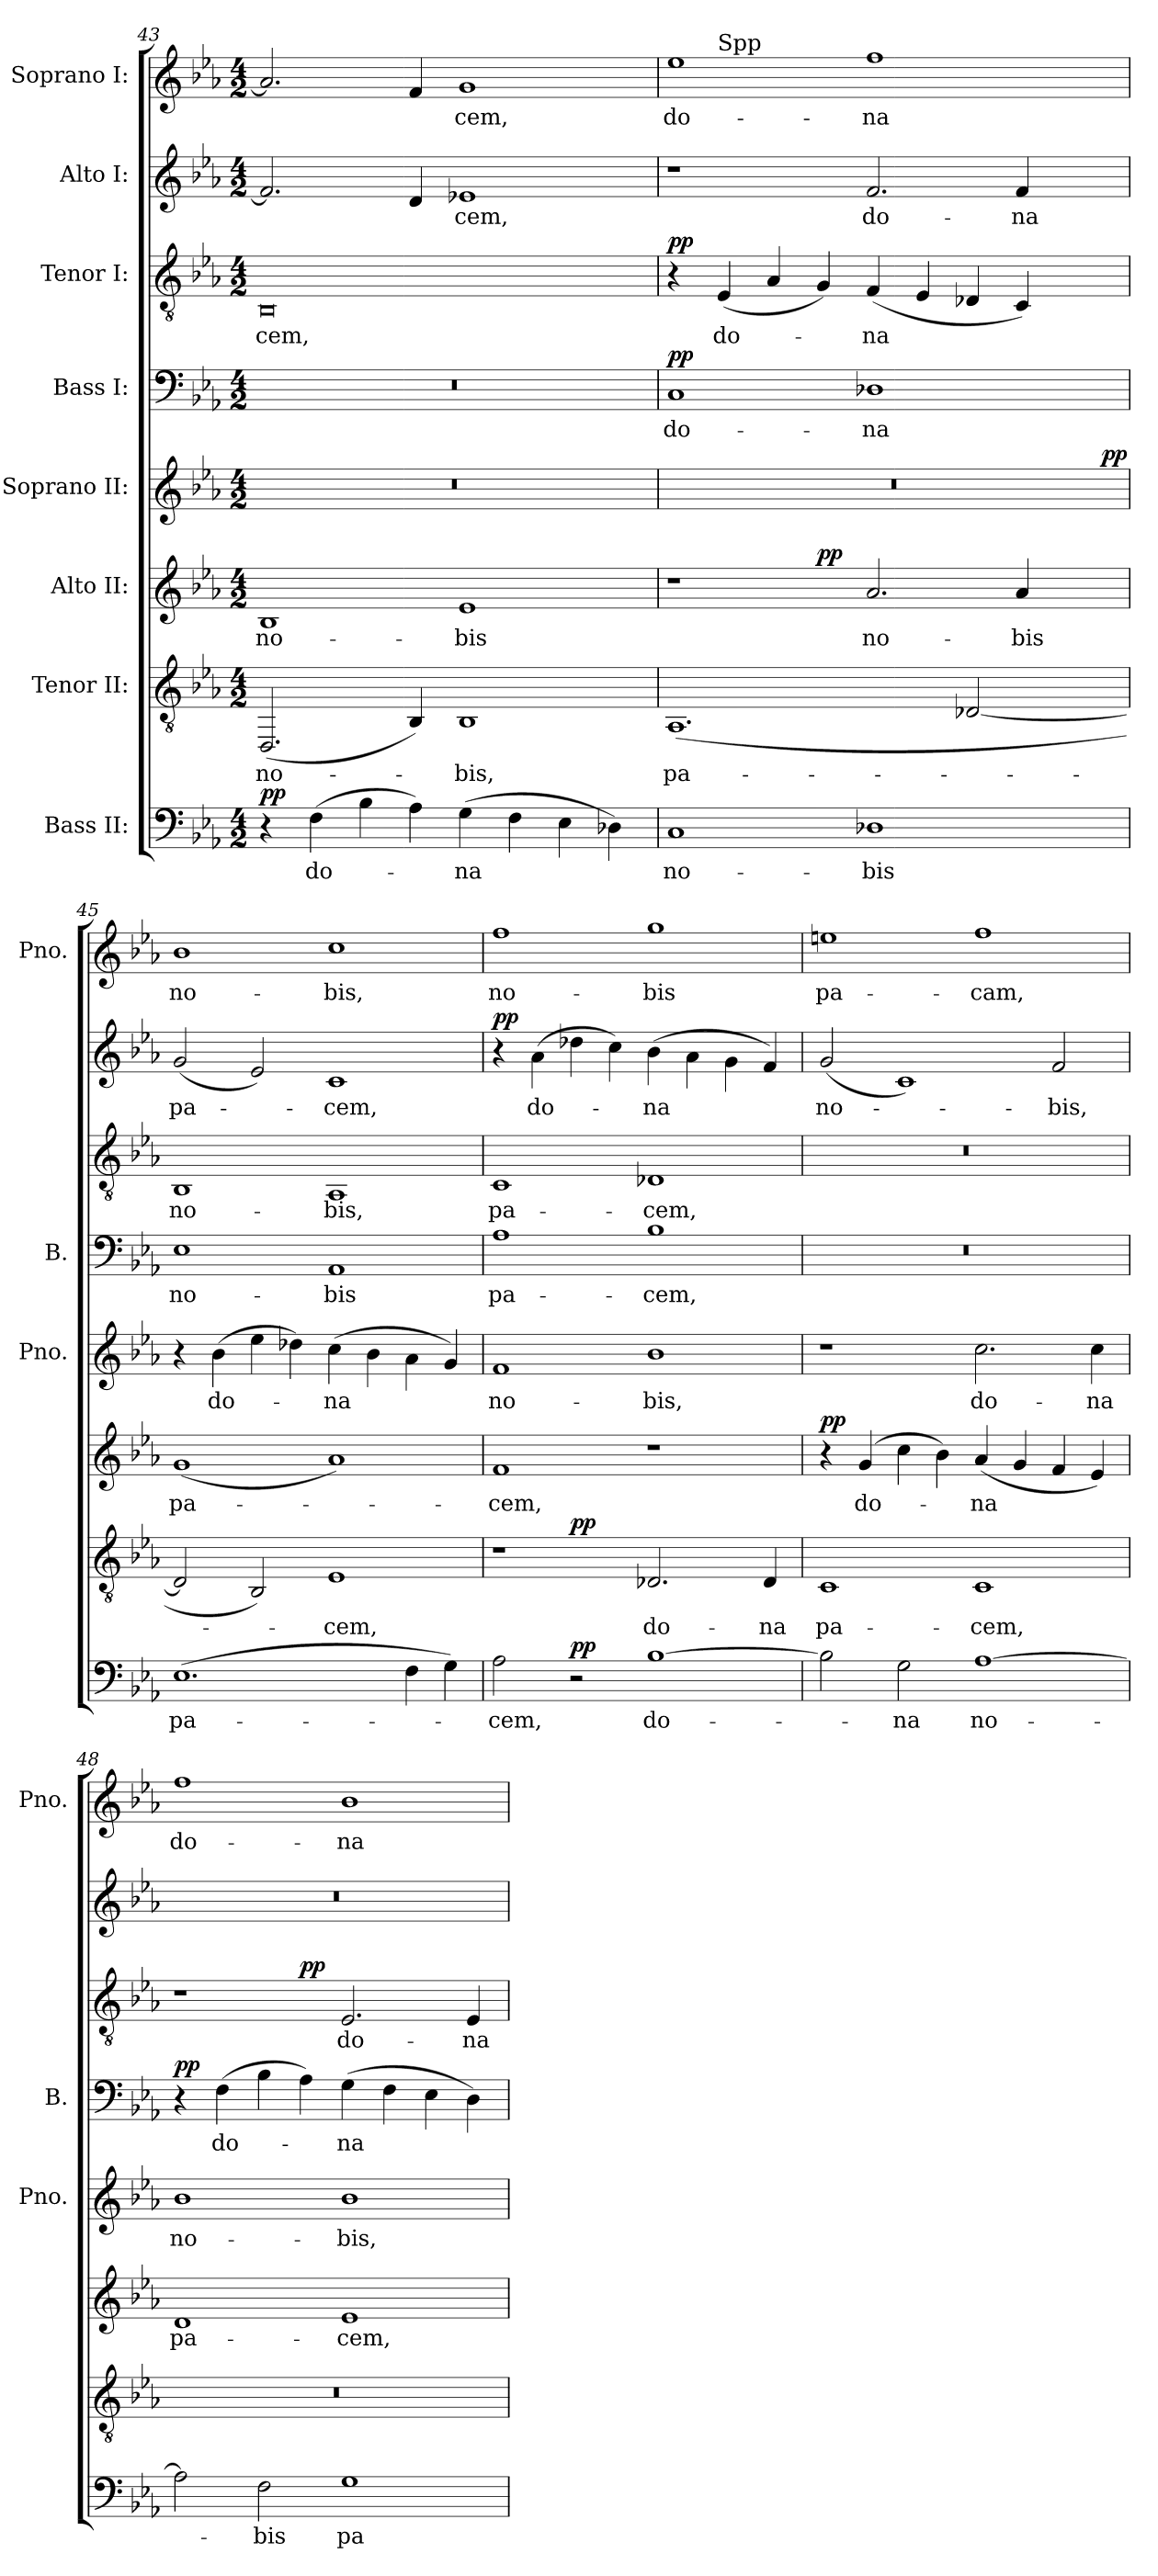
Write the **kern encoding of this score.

**kern	**text	**dynam	**kern	**text	**dynam	**kern	**text	**dynam	**kern	**text	**dynam	**kern	**text	**dynam	**kern	**text	**dynam	**kern	**text	**dynam	**kern	**text
*part8	*part8	*part8	*part7	*part7	*part7	*part6	*part6	*part6	*part5	*part5	*part5	*part4	*part4	*part4	*part3	*part3	*part3	*part2	*part2	*part2	*part1	*part1
*staff8	*staff8	*staff8	*staff7	*staff7	*staff7	*staff6	*staff6	*staff6	*staff5	*staff5	*staff5	*staff4	*staff4	*staff4	*staff3	*staff3	*staff3	*staff2	*staff2	*staff2	*staff1	*staff1
*I"Bass II:	*	*	*I"Tenor II:	*	*	*I"Alto II:	*	*	*I"Soprano II:	*	*	*I"Bass I:	*	*	*I"Tenor I:	*	*	*I"Alto I:	*	*	*I"Soprano I:	*
*	*	*	*	*	*	*	*	*	*I'Pno.	*	*	*I'B.	*	*	*	*	*	*	*	*	*I'Pno.	*
*clefF4	*	*	*clefGv2	*	*	*clefG2	*	*	*clefG2	*	*	*clefF4	*	*	*clefGv2	*	*	*clefG2	*	*	*clefG2	*
*k[b-e-a-]	*	*	*k[b-e-a-]	*	*	*k[b-e-a-]	*	*	*k[b-e-a-]	*	*	*k[b-e-a-]	*	*	*k[b-e-a-]	*	*	*k[b-e-a-]	*	*	*k[b-e-a-]	*
*E-:	*	*	*E-:	*	*	*E-:	*	*	*E-:	*	*	*E-:	*	*	*E-:	*	*	*E-:	*	*	*E-:	*
*M4/2	*	*	*M4/2	*	*	*M4/2	*	*	*M4/2	*	*	*M4/2	*	*	*M4/2	*	*	*M4/2	*	*	*M4/2	*
=43	=43	=43	=43	=43	=43	=43	=43	=43	=43	=43	=43	=43	=43	=43	=43	=43	=43	=43	=43	=43	=43	=43
!	!	!	!	!LO:LY:b:color=#000000	!	!	!	!	!	!	!	!	!	!	!	!	!	!	!	!	!	!
!	!	!	!	!	!	!	!LO:LY:b:color=#000000	!	!LO:N:vis=1	!	!	!LO:N:vis=1	!	!	!	!	!	!	!	!	!	!
!	!	!	!	!	!	!	!	!	!	!	!	!	!	!	!	!LO:LY:b:color=#000000	!	!	!	!	!	!
4r	.	pp	(2.DDi/	no-	.	1B-i	no-	.	0r	.	.	0r	.	.	0BB-i	-cem,	.	2.fi/]	.	.	2.a-i/]	.
!	!LO:LY:b:color=#000000	!	!	!	!	!	!	!	!	!	!	!	!	!	!	!	!	!	!	!	!	!
(4Fi\	do-	.	.	.	.	.	.	.	.	.	.	.	.	.	.	.	.	.	.	.	.	.
4B-i\	.	.	.	.	.	.	.	.	.	.	.	.	.	.	.	.	.	.	.	.	.	.
4A-i\)	.	.	4BB-i/)	.	.	.	.	.	.	.	.	.	.	.	.	.	.	4di/	.	.	4fi/	.
!	!LO:LY:b:color=#000000	!	!	!	!	!	!	!	!	!	!	!	!	!	!	!	!	!	!	!	!	!
!	!	!	!	!LO:LY:b:color=#000000	!	!	!	!	!	!	!	!	!	!	!	!	!	!	!	!	!	!
!	!	!	!	!	!	!	!LO:LY:b:color=#000000	!	!	!	!	!	!	!	!	!	!	!	!	!	!	!
!	!	!	!	!	!	!	!	!	!	!	!	!	!	!	!	!	!	!	!LO:LY:b:color=#000000	!	!	!
!	!	!	!	!	!	!	!	!	!	!	!	!	!	!	!	!	!	!	!	!	!	!LO:LY:b:color=#000000
(4Gi\	-na	.	1BB-i	-bis,	.	1e-i	-bis	.	.	.	.	.	.	.	.	.	.	1e-Xi	-cem,	.	1gi	-cem,
4Fi\	.	.	.	.	.	.	.	.	.	.	.	.	.	.	.	.	.	.	.	.	.	.
4E-i\	.	.	.	.	.	.	.	.	.	.	.	.	.	.	.	.	.	.	.	.	.	.
4D-Xi\)	.	.	.	.	.	.	.	.	.	.	.	.	.	.	.	.	.	.	.	.	.	.
!!LO:LB:g=z
=44	=44	=44	=44	=44	=44	=44	=44	=44	=44	=44	=44	=44	=44	=44	=44	=44	=44	=44	=44	=44	=44	=44
!	!LO:LY:b:color=#000000	!	!	!	!	!	!	!	!	!	!	!	!	!	!	!	!	!	!	!	!	!
!	!	!	!	!LO:LY:b:color=#000000	!	!	!	!	!LO:N:vis=1	!	!	!	!	!	!	!	!	!	!	!	!	!
!	!	!	!	!	!	!	!	!	!	!	!	!	!LO:LY:b:color=#000000	!	!	!	!	!	!	!	!	!
!	!	!	!	!	!	!	!	!	!	!	!	!	!	!	!	!	!	!	!	!	!LO:TX:a:i:t=sempre	!
!	!	!	!	!	!	!	!	!	!	!	!	!	!	!	!	!	!	!	!	!	!	!LO:LY:b:color=#000000
*	*	*	*	*	*	*^	*	*	*^	*	*	*	*	*	*	*	*	*	*	*	*^	*
1Ci	no-	.	(1.AA-i	pa-	.	1r	2.ryy	.	.	0r	1ryy	.	.	1Ci	do-	pp	4r	.	pp	1r	.	.	1ee-i	4ryy	do-
!	!	!	!	!	!	!	!	!	!	!	!	!	!	!	!	!	!	!	!	!	!	!	!	!LO:TX:a:t=Spp	!
!	!	!	!	!	!	!	!	!	!	!	!	!	!	!	!	!	!	!LO:LY:b:color=#000000	!	!	!	!	!	!	!
.	.	.	.	.	.	.	.	.	.	.	.	.	.	.	.	.	(4E-i/	do-	.	.	.	.	.	1..ryy	.
.	.	.	.	.	.	.	.	.	.	.	.	.	.	.	.	.	4A-i/	.	.	.	.	.	.	.	.
.	.	.	.	.	.	.	1ryy	.	pp	.	.	.	.	.	.	.	4Gi/)	.	.	.	.	.	.	.	.
!	!LO:LY:b:color=#000000	!	!	!	!	!	!	!	!	!	!	!	!	!	!	!	!	!	!	!	!	!	!	!	!
!	!	!	!	!	!	!	!	!LO:LY:b:color=#000000	!	!	!	!	!	!	!	!	!	!	!	!	!	!	!	!	!
!	!	!	!	!	!	!	!	!	!	!	!	!	!	!	!LO:LY:b:color=#000000	!	!	!	!	!	!	!	!	!	!
!	!	!	!	!	!	!	!	!	!	!	!	!	!	!	!	!	!	!LO:LY:b:color=#000000	!	!	!	!	!	!	!
!	!	!	!	!	!	!	!	!	!	!	!	!	!	!	!	!	!	!	!	!	!LO:LY:b:color=#000000	!	!	!	!
!	!	!	!	!	!	!	!	!	!	!	!	!	!	!	!	!	!	!	!	!	!	!	!	!	!LO:LY:b:color=#000000
1D-Xi	-bis	.	.	.	.	2.a-i/	.	no-	.	.	2ryy	.	.	1D-Xi	-na	.	(4Fi/	-na	.	2.fi/	do-	.	1ffi	.	-na
.	.	.	.	.	.	.	.	.	.	.	.	.	.	.	.	.	4E-i/	.	.	.	.	.	.	.	.
.	.	.	[2D-Xi/	.	.	.	.	.	.	.	4ryy	.	.	.	.	.	4D-Xi/	.	.	.	.	.	.	.	.
!	!	!	!	!	!	!	!	!LO:LY:b:color=#000000	!	!	!	!	!	!	!	!	!	!	!	!	!	!	!	!	!
!	!	!	!	!	!	!	!	!	!	!	!	!	!	!	!	!	!	!	!	!	!LO:LY:b:color=#000000	!	!	!	!
.	.	.	.	.	.	4a-i/	4ryy	-bis	.	.	8ryy	.	.	.	.	.	4Ci/)	.	.	4fi/	-na	.	.	.	.
.	.	.	.	.	.	.	.	.	.	.	16ryy	.	.	.	.	.	.	.	.	.	.	.	.	.	.
.	.	.	.	.	.	.	.	.	.	.	32ryy	.	.	.	.	.	.	.	.	.	.	.	.	.	.
.	.	.	.	.	.	.	.	.	.	.	64ryy	.	.	.	.	.	.	.	.	.	.	.	.	.	.
.	.	.	.	.	.	.	.	.	.	.	128...ryy	.	.	.	.	.	.	.	.	.	.	.	.	.	.
.	.	.	.	.	.	.	.	.	.	.	1024ryy	.	pp	.	.	.	.	.	.	.	.	.	.	.	.
*	*	*	*	*	*	*v	*v	*	*	*	*	*	*	*	*	*	*	*	*	*	*	*	*v	*v	*
*	*	*	*	*	*	*	*	*	*v	*v	*	*	*	*	*	*	*	*	*	*	*	*	*
=45	=45	=45	=45	=45	=45	=45	=45	=45	=45	=45	=45	=45	=45	=45	=45	=45	=45	=45	=45	=45	=45	=45
*	*	*	*	*	*	*^	*	*	*^	*	*	*	*	*	*	*	*	*	*	*	*^	*
!	!LO:LY:b:color=#000000	!	!	!	!	!	!	!	!	!	!	!	!	!	!	!	!	!	!	!	!	!	!	!	!
*	*	*	*	*	*	*v	*v	*	*	*	*	*	*	*	*	*	*	*	*	*	*	*	*v	*v	*
*	*	*	*	*	*	*	*	*	*v	*v	*	*	*	*	*	*	*	*	*	*	*	*	*
*	*	*	*	*	*	*^	*	*	*^	*	*	*	*	*	*	*	*	*	*	*	*^	*
!	!	!	!	!	!	!	!	!LO:LY:b:color=#000000	!	!	!	!	!	!	!	!	!	!	!	!	!	!	!	!	!
*	*	*	*	*	*	*v	*v	*	*	*	*	*	*	*	*	*	*	*	*	*	*	*	*v	*v	*
*	*	*	*	*	*	*	*	*	*v	*v	*	*	*	*	*	*	*	*	*	*	*	*	*
*	*	*	*	*	*	*^	*	*	*^	*	*	*	*	*	*	*	*	*	*	*	*^	*
!	!	!	!	!	!	!	!	!	!	!	!	!	!	!	!LO:LY:b:color=#000000	!	!	!	!	!	!	!	!	!	!
*	*	*	*	*	*	*v	*v	*	*	*	*	*	*	*	*	*	*	*	*	*	*	*	*v	*v	*
*	*	*	*	*	*	*	*	*	*v	*v	*	*	*	*	*	*	*	*	*	*	*	*	*
*	*	*	*	*	*	*^	*	*	*^	*	*	*	*	*	*	*	*	*	*	*	*^	*
!	!	!	!	!	!	!	!	!	!	!	!	!	!	!	!	!	!	!LO:LY:b:color=#000000	!	!	!	!	!	!	!
*	*	*	*	*	*	*v	*v	*	*	*	*	*	*	*	*	*	*	*	*	*	*	*	*v	*v	*
*	*	*	*	*	*	*	*	*	*v	*v	*	*	*	*	*	*	*	*	*	*	*	*	*
*	*	*	*	*	*	*^	*	*	*^	*	*	*	*	*	*	*	*	*	*	*	*^	*
!	!	!	!	!	!	!	!	!	!	!	!	!	!	!	!	!	!	!	!	!	!LO:LY:b:color=#000000	!	!	!	!
*	*	*	*	*	*	*v	*v	*	*	*	*	*	*	*	*	*	*	*	*	*	*	*	*v	*v	*
*	*	*	*	*	*	*	*	*	*v	*v	*	*	*	*	*	*	*	*	*	*	*	*	*
*	*	*	*	*	*	*^	*	*	*^	*	*	*	*	*	*	*	*	*	*	*	*^	*
!	!	!	!	!	!	!	!	!	!	!	!	!	!	!	!	!	!	!	!	!	!	!	!	!	!LO:LY:b:color=#000000
*	*	*	*	*	*	*v	*v	*	*	*	*	*	*	*	*	*	*	*	*	*	*	*	*v	*v	*
*	*	*	*	*	*	*	*	*	*v	*v	*	*	*	*	*	*	*	*	*	*	*	*	*
(1.E-i	pa-	.	2D-i/]	.	.	(1gi	pa-	.	4r	.	.	1E-i	no-	.	1BB-i	no-	.	(2gi/	pa-	.	1b-i	no-
!	!	!	!	!	!	!	!	!	!	!LO:LY:b:color=#000000	!	!	!	!	!	!	!	!	!	!	!	!
.	.	.	.	.	.	.	.	.	(4b-i\	do-	.	.	.	.	.	.	.	.	.	.	.	.
.	.	.	2BB-i/)	.	.	.	.	.	4ee-i\	.	.	.	.	.	.	.	.	2e-i/)	.	.	.	.
.	.	.	.	.	.	.	.	.	4dd-Xi\)	.	.	.	.	.	.	.	.	.	.	.	.	.
!	!	!	!	!LO:LY:b:color=#000000	!	!	!	!	!	!	!	!	!	!	!	!	!	!	!	!	!	!
!	!	!	!	!	!	!	!	!	!	!LO:LY:b:color=#000000	!	!	!	!	!	!	!	!	!	!	!	!
!	!	!	!	!	!	!	!	!	!	!	!	!	!LO:LY:b:color=#000000	!	!	!	!	!	!	!	!	!
!	!	!	!	!	!	!	!	!	!	!	!	!	!	!	!	!LO:LY:b:color=#000000	!	!	!	!	!	!
!	!	!	!	!	!	!	!	!	!	!	!	!	!	!	!	!	!	!	!LO:LY:b:color=#000000	!	!	!
!	!	!	!	!	!	!	!	!	!	!	!	!	!	!	!	!	!	!	!	!	!	!LO:LY:b:color=#000000
.	.	.	1E-i	-cem,	.	1a-i)	.	.	(4cci\	-na	.	1AA-i	-bis	.	1AA-i	-bis,	.	1ci	-cem,	.	1cci	-bis,
.	.	.	.	.	.	.	.	.	4b-i\	.	.	.	.	.	.	.	.	.	.	.	.	.
4Fi\	.	.	.	.	.	.	.	.	4a-i\	.	.	.	.	.	.	.	.	.	.	.	.	.
4Gi\)	.	.	.	.	.	.	.	.	4gi/)	.	.	.	.	.	.	.	.	.	.	.	.	.
=46	=46	=46	=46	=46	=46	=46	=46	=46	=46	=46	=46	=46	=46	=46	=46	=46	=46	=46	=46	=46	=46	=46
!	!LO:LY:b:color=#000000	!	!	!	!	!	!	!	!	!	!	!	!	!	!	!	!	!	!	!	!	!
!	!	!	!	!	!	!	!LO:LY:b:color=#000000	!	!	!	!	!	!	!	!	!	!	!	!	!	!	!
!	!	!	!	!	!	!	!	!	!	!LO:LY:b:color=#000000	!	!	!	!	!	!	!	!	!	!	!	!
!	!	!	!	!	!	!	!	!	!	!	!	!	!LO:LY:b:color=#000000	!	!	!	!	!	!	!	!	!
!	!	!	!	!	!	!	!	!	!	!	!	!	!	!	!	!LO:LY:b:color=#000000	!	!	!	!	!	!
!	!	!	!	!	!	!	!	!	!	!	!	!	!	!	!	!	!	!	!	!	!	!LO:LY:b:color=#000000
*	*	*	*^	*	*	*	*	*	*	*	*	*	*	*	*	*	*	*	*	*	*	*
2A-i\	-cem,	.	1r	2ryy	.	.	1fi	-cem,	.	1fi	no-	.	1A-i	pa-	.	1Ci	pa-	.	4r	.	pp	1ffi	no-
!	!	!	!	!	!	!	!	!	!	!	!	!	!	!	!	!	!	!	!	!LO:LY:b:color=#000000	!	!	!
.	.	.	.	.	.	.	.	.	.	.	.	.	.	.	.	.	.	.	(4a-i\	do-	.	.	.
2r	.	pp	.	1.ryy	.	pp	.	.	.	.	.	.	.	.	.	.	.	.	4dd-Xi\	.	.	.	.
.	.	.	.	.	.	.	.	.	.	.	.	.	.	.	.	.	.	.	4cci\)	.	.	.	.
!	!LO:LY:b:color=#000000	!	!	!	!	!	!	!	!	!	!	!	!	!	!	!	!	!	!	!	!	!	!
!	!	!	!	!	!LO:LY:b:color=#000000	!	!	!	!	!	!	!	!	!	!	!	!	!	!	!	!	!	!
!	!	!	!	!	!	!	!	!	!	!	!LO:LY:b:color=#000000	!	!	!	!	!	!	!	!	!	!	!	!
!	!	!	!	!	!	!	!	!	!	!	!	!	!	!LO:LY:b:color=#000000	!	!	!	!	!	!	!	!	!
!	!	!	!	!	!	!	!	!	!	!	!	!	!	!	!	!	!LO:LY:b:color=#000000	!	!	!	!	!	!
!	!	!	!	!	!	!	!	!	!	!	!	!	!	!	!	!	!	!	!	!LO:LY:b:color=#000000	!	!	!
!	!	!	!	!	!	!	!	!	!	!	!	!	!	!	!	!	!	!	!	!	!	!	!LO:LY:b:color=#000000
[1B-i	do-	.	2.D-Xi/	.	do-	.	1r	.	.	1b-i	-bis,	.	1B-i	-cem,	.	1D-Xi	-cem,	.	(4b-i\	-na	.	1ggi	-bis
.	.	.	.	.	.	.	.	.	.	.	.	.	.	.	.	.	.	.	4a-i\	.	.	.	.
.	.	.	.	.	.	.	.	.	.	.	.	.	.	.	.	.	.	.	4gi\	.	.	.	.
!	!	!	!	!	!LO:LY:b:color=#000000	!	!	!	!	!	!	!	!	!	!	!	!	!	!	!	!	!	!
.	.	.	4D-i/	.	-na	.	.	.	.	.	.	.	.	.	.	.	.	.	4fi/)	.	.	.	.
*	*	*	*v	*v	*	*	*	*	*	*	*	*	*	*	*	*	*	*	*	*	*	*	*
=47	=47	=47	=47	=47	=47	=47	=47	=47	=47	=47	=47	=47	=47	=47	=47	=47	=47	=47	=47	=47	=47	=47
*	*	*	*^	*	*	*	*	*	*	*	*	*	*	*	*	*	*	*	*	*	*	*
!	!	!	!	!	!LO:LY:b:color=#000000	!	!	!	!	!	!	!	!LO:N:vis=1	!	!	!LO:N:vis=1	!	!	!	!	!	!	!
*	*	*	*v	*v	*	*	*	*	*	*	*	*	*	*	*	*	*	*	*	*	*	*	*
*	*	*	*^	*	*	*	*	*	*	*	*	*	*	*	*	*	*	*	*	*	*	*
!	!	!	!	!	!	!	!	!	!	!	!	!	!	!	!	!	!	!	!	!LO:LY:b:color=#000000	!	!	!
*	*	*	*v	*v	*	*	*	*	*	*	*	*	*	*	*	*	*	*	*	*	*	*	*
*	*	*	*^	*	*	*	*	*	*	*	*	*	*	*	*	*	*	*	*	*	*	*
!	!	!	!	!	!	!	!	!	!	!	!	!	!	!	!	!	!	!	!	!	!	!	!LO:LY:b:color=#000000
*	*	*	*v	*v	*	*	*	*	*	*	*	*	*	*	*	*	*	*	*	*	*	*	*
2B-i\]	.	.	1Ci	pa-	.	4r	.	pp	1r	.	.	0r	.	.	0r	.	.	(2gi/	no-	.	1eeni	pa-
!	!	!	!	!	!	!	!LO:LY:b:color=#000000	!	!	!	!	!	!	!	!	!	!	!	!	!	!	!
.	.	.	.	.	.	(4gi/	do-	.	.	.	.	.	.	.	.	.	.	.	.	.	.	.
!	!LO:LY:b:color=#000000	!	!	!	!	!	!	!	!	!	!	!	!	!	!	!	!	!	!	!	!	!
2Gi\	-na	.	.	.	.	4cci\	.	.	.	.	.	.	.	.	.	.	.	1ci)	.	.	.	.
.	.	.	.	.	.	4b-i\)	.	.	.	.	.	.	.	.	.	.	.	.	.	.	.	.
!	!LO:LY:b:color=#000000	!	!	!	!	!	!	!	!	!	!	!	!	!	!	!	!	!	!	!	!	!
!	!	!	!	!LO:LY:b:color=#000000	!	!	!	!	!	!	!	!	!	!	!	!	!	!	!	!	!	!
!	!	!	!	!	!	!	!LO:LY:b:color=#000000	!	!	!	!	!	!	!	!	!	!	!	!	!	!	!
!	!	!	!	!	!	!	!	!	!	!LO:LY:b:color=#000000	!	!	!	!	!	!	!	!	!	!	!	!
!	!	!	!	!	!	!	!	!	!	!	!	!	!	!	!	!	!	!	!	!	!	!LO:LY:b:color=#000000
[1A-i	no-	.	1Ci	-cem,	.	(4a-i/	-na	.	2.cci\	do-	.	.	.	.	.	.	.	.	.	.	1ffi	-cam,
.	.	.	.	.	.	4gi/	.	.	.	.	.	.	.	.	.	.	.	.	.	.	.	.
!	!	!	!	!	!	!	!	!	!	!	!	!	!	!	!	!	!	!	!LO:LY:b:color=#000000	!	!	!
.	.	.	.	.	.	4fi/	.	.	.	.	.	.	.	.	.	.	.	2fi/	-bis,	.	.	.
!	!	!	!	!	!	!	!	!	!	!LO:LY:b:color=#000000	!	!	!	!	!	!	!	!	!	!	!	!
.	.	.	.	.	.	4e-i/)	.	.	4cci\	-na	.	.	.	.	.	.	.	.	.	.	.	.
=48	=48	=48	=48	=48	=48	=48	=48	=48	=48	=48	=48	=48	=48	=48	=48	=48	=48	=48	=48	=48	=48	=48
!	!	!	!LO:N:vis=1	!	!	!	!	!	!	!	!	!	!	!	!	!	!	!	!	!	!	!
!	!	!	!	!	!	!	!LO:LY:b:color=#000000	!	!	!	!	!	!	!	!	!	!	!	!	!	!	!
!	!	!	!	!	!	!	!	!	!	!LO:LY:b:color=#000000	!	!	!	!	!	!	!	!LO:N:vis=1	!	!	!	!
!	!	!	!	!	!	!	!	!	!	!	!	!	!	!	!	!	!	!	!	!	!	!LO:LY:b:color=#000000
*	*	*	*	*	*	*	*	*	*	*	*	*	*	*	*^	*	*	*	*	*	*	*
2A-i\]	.	.	0r	.	.	1di	pa-	.	1b-i	no-	.	4r	.	pp	1r	2.ryy	.	.	0r	.	.	1ffi	do-
!	!	!	!	!	!	!	!	!	!	!	!	!	!LO:LY:b:color=#000000	!	!	!	!	!	!	!	!	!	!
.	.	.	.	.	.	.	.	.	.	.	.	(4Fi\	do-	.	.	.	.	.	.	.	.	.	.
!	!LO:LY:b:color=#000000	!	!	!	!	!	!	!	!	!	!	!	!	!	!	!	!	!	!	!	!	!	!
2Fi\	-bis	.	.	.	.	.	.	.	.	.	.	4B-i\	.	.	.	.	.	.	.	.	.	.	.
.	.	.	.	.	.	.	.	.	.	.	.	4A-i\)	.	.	.	1ryy	.	pp	.	.	.	.	.
!	!LO:LY:b:color=#000000	!	!	!	!	!	!	!	!	!	!	!	!	!	!	!	!	!	!	!	!	!	!
!	!	!	!	!	!	!	!LO:LY:b:color=#000000	!	!	!	!	!	!	!	!	!	!	!	!	!	!	!	!
!	!	!	!	!	!	!	!	!	!	!LO:LY:b:color=#000000	!	!	!	!	!	!	!	!	!	!	!	!	!
!	!	!	!	!	!	!	!	!	!	!	!	!	!LO:LY:b:color=#000000	!	!	!	!	!	!	!	!	!	!
!	!	!	!	!	!	!	!	!	!	!	!	!	!	!	!	!	!LO:LY:b:color=#000000	!	!	!	!	!	!
!	!	!	!	!	!	!	!	!	!	!	!	!	!	!	!	!	!	!	!	!	!	!	!LO:LY:b:color=#000000
1Gi	pa-	.	.	.	.	1e-i	-cem,	.	1b-i	-bis,	.	(4Gi\	-na	.	2.E-i/	.	do-	.	.	.	.	1b-i	-na
.	.	.	.	.	.	.	.	.	.	.	.	4Fi\	.	.	.	.	.	.	.	.	.	.	.
.	.	.	.	.	.	.	.	.	.	.	.	4E-i\	.	.	.	.	.	.	.	.	.	.	.
!	!	!	!	!	!	!	!	!	!	!	!	!	!	!	!	!	!LO:LY:b:color=#000000	!	!	!	!	!	!
.	.	.	.	.	.	.	.	.	.	.	.	4Di\)	.	.	4E-i/	4ryy	-na	.	.	.	.	.	.
*	*	*	*	*	*	*	*	*	*	*	*	*	*	*	*v	*v	*	*	*	*	*	*	*
=	=	=	=	=	=	=	=	=	=	=	=	=	=	=	=	=	=	=	=	=	=	=
*-	*-	*-	*-	*-	*-	*-	*-	*-	*-	*-	*-	*-	*-	*-	*-	*-	*-	*-	*-	*-	*-	*-
